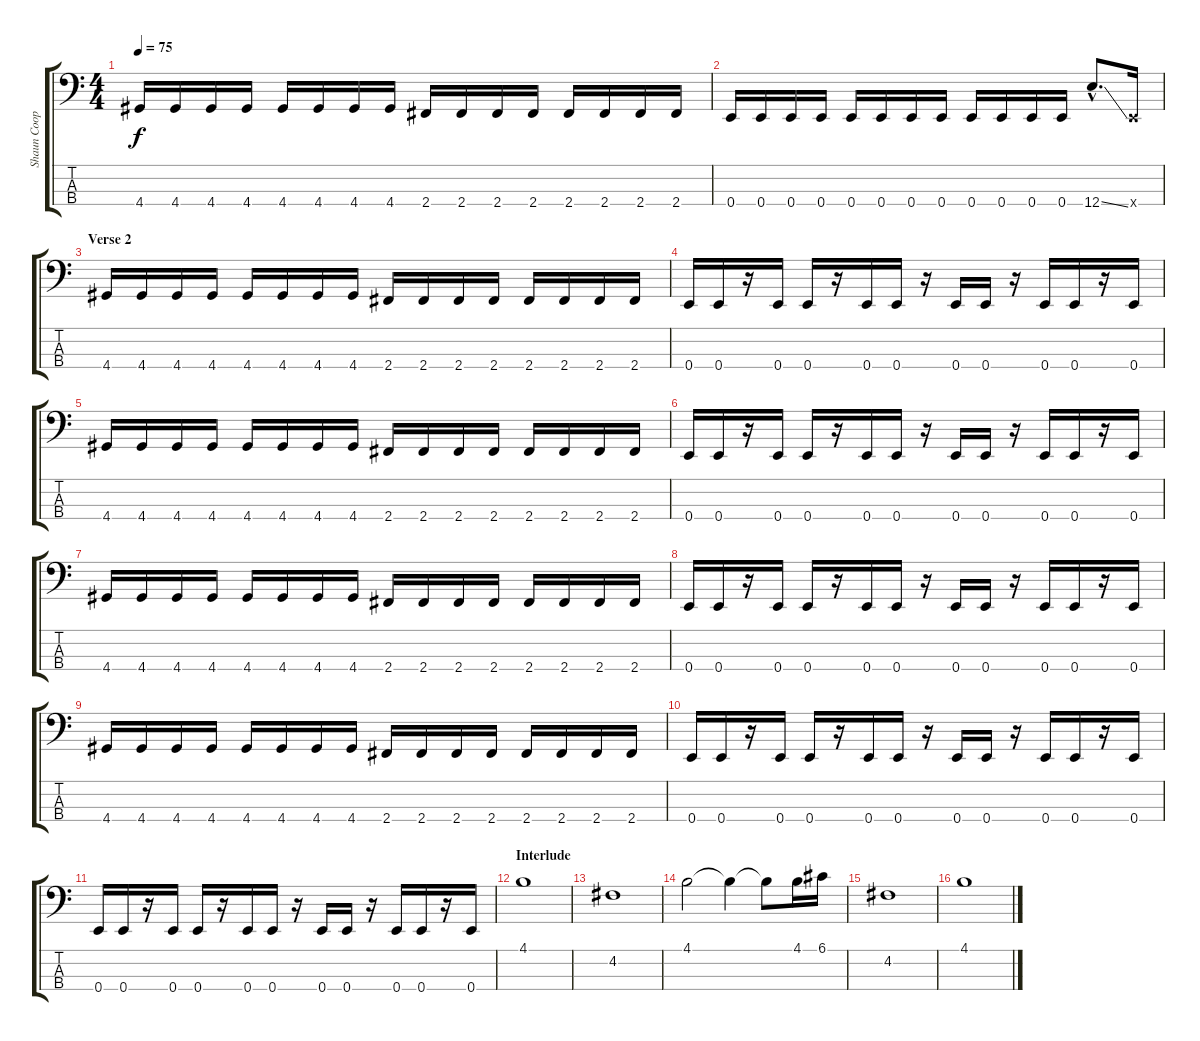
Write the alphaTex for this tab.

\track ("Shaun Cooper (Bass)" "Shaun Coop") {instrument electricbassfinger}
\staff {score tabs}
\tuning (G2 D2 A1 E1) {hide}
\ts (4 4)
\tempo 75
\clef f4
\ks c
4.4.16{dy f} 4.4.16 4.4.16 4.4.16 4.4.16 4.4.16 4.4.16 4.4.16 2.4.16 2.4.16 2.4.16 2.4.16 2.4.16 2.4.16 2.4.16 2.4.16 |
0.4.16 0.4.16 0.4.16 0.4.16 0.4.16 0.4.16 0.4.16 0.4.16 0.4.16 0.4.16 0.4.16 0.4.16 12.4{ss hac}.8{d} 0.4{x}.16 |
\section ("" "Verse 2")
4.4.16 4.4.16 4.4.16 4.4.16 4.4.16 4.4.16 4.4.16 4.4.16 2.4.16 2.4.16 2.4.16 2.4.16 2.4.16 2.4.16 2.4.16 2.4.16 |
0.4.16 0.4.16 r.16 0.4.16 0.4.16 r.16 0.4.16 0.4.16 r.16 0.4.16 0.4.16 r.16 0.4.16 0.4.16 r.16 0.4.16 |
4.4.16 4.4.16 4.4.16 4.4.16 4.4.16 4.4.16 4.4.16 4.4.16 2.4.16 2.4.16 2.4.16 2.4.16 2.4.16 2.4.16 2.4.16 2.4.16 |
0.4.16 0.4.16 r.16 0.4.16 0.4.16 r.16 0.4.16 0.4.16 r.16 0.4.16 0.4.16 r.16 0.4.16 0.4.16 r.16 0.4.16 |
4.4.16 4.4.16 4.4.16 4.4.16 4.4.16 4.4.16 4.4.16 4.4.16 2.4.16 2.4.16 2.4.16 2.4.16 2.4.16 2.4.16 2.4.16 2.4.16 |
0.4.16 0.4.16 r.16 0.4.16 0.4.16 r.16 0.4.16 0.4.16 r.16 0.4.16 0.4.16 r.16 0.4.16 0.4.16 r.16 0.4.16 |
4.4.16 4.4.16 4.4.16 4.4.16 4.4.16 4.4.16 4.4.16 4.4.16 2.4.16 2.4.16 2.4.16 2.4.16 2.4.16 2.4.16 2.4.16 2.4.16 |
0.4.16 0.4.16 r.16 0.4.16 0.4.16 r.16 0.4.16 0.4.16 r.16 0.4.16 0.4.16 r.16 0.4.16 0.4.16 r.16 0.4.16 |
0.4.16 0.4.16 r.16 0.4.16 0.4.16 r.16 0.4.16 0.4.16 r.16 0.4.16 0.4.16 r.16 0.4.16 0.4.16 r.16 0.4.16 |
\section ("" "Interlude")
4.1.1 |
4.2.1 |
4.1.2 4.1{t}.4 4.1{t}.8 4.1.16 6.1.16 |
4.2.1 |
4.1.1
